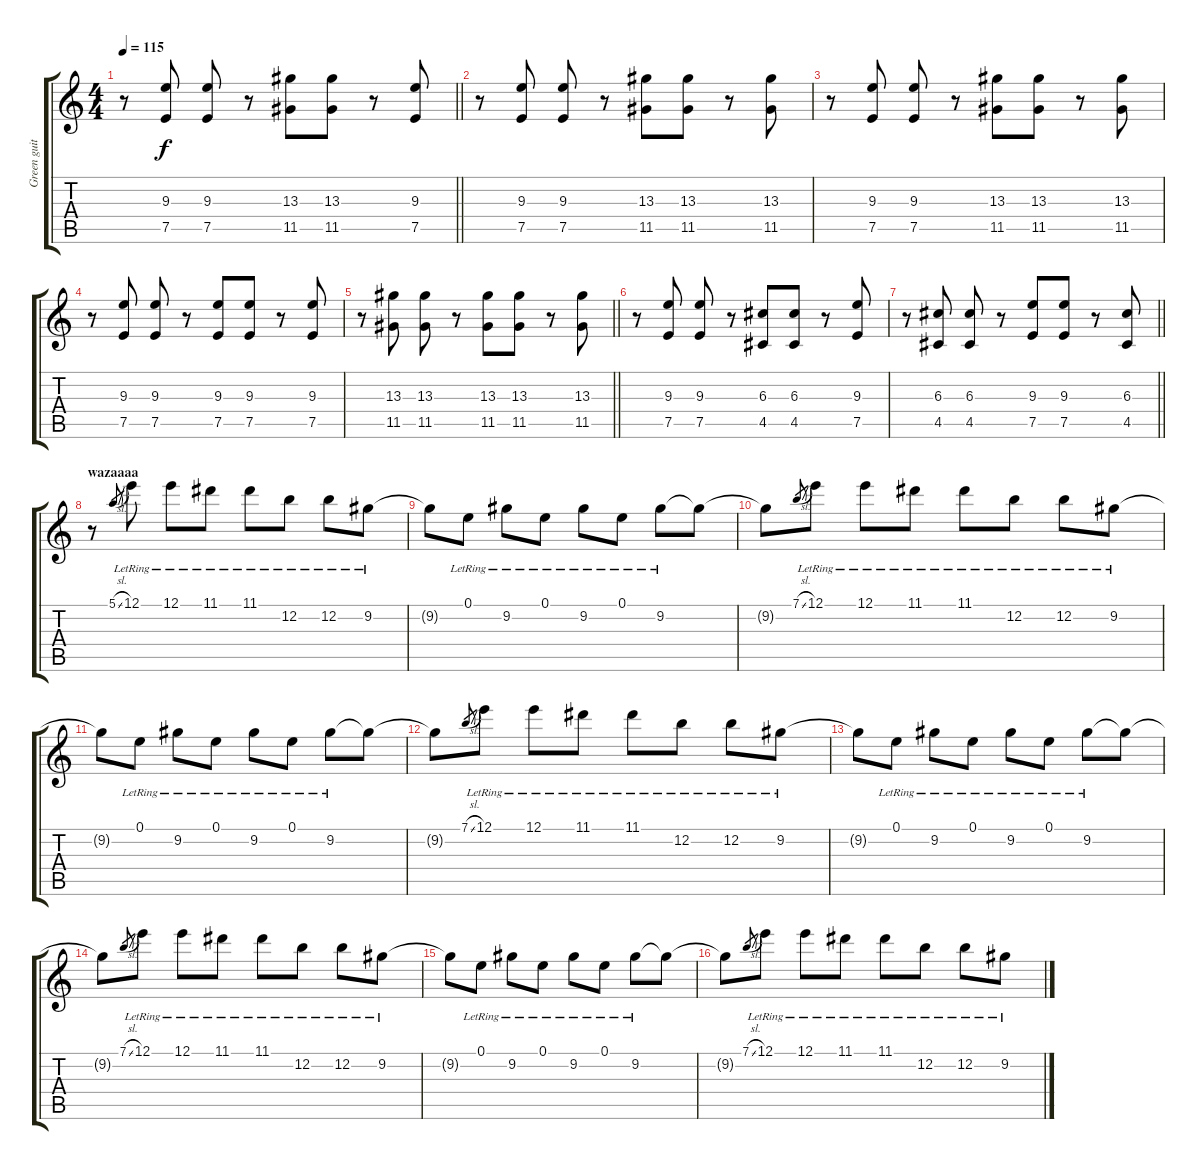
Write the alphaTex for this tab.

\track ("Green guitar" "Green guit") {instrument electricguitarclean}
\staff {score tabs}
\tuning (E4 B3 G3 D3 A2 E2) {hide}
\ts (4 4)
\tempo 115
\clef g2
\barLineRight lightlight
\ks c
r.8{dy f} (9.3 7.5).8 (9.3 7.5).8 r.8 (13.3 11.5).8 (13.3 11.5).8 r.8 (9.3 7.5).8 |
\section ("" "")
r.8 (9.3 7.5).8 (9.3 7.5).8 r.8 (13.3 11.5).8 (13.3 11.5).8 r.8 (13.3 11.5).8 |
r.8 (9.3 7.5).8 (9.3 7.5).8 r.8 (13.3 11.5).8 (13.3 11.5).8 r.8 (13.3 11.5).8 |
r.8 (9.3 7.5).8 (9.3 7.5).8 r.8 (9.3 7.5).8 (9.3 7.5).8 r.8 (9.3 7.5).8 |
\barLineRight lightlight
r.8 (13.3 11.5).8 (13.3 11.5).8 r.8 (13.3 11.5).8 (13.3 11.5).8 r.8 (13.3 11.5).8 |
\section ("" "")
r.8 (9.3 7.5).8 (9.3 7.5).8 r.8 (6.3 4.5).8 (6.3 4.5).8 r.8 (9.3 7.5).8 |
\barLineRight lightlight
r.8 (6.3 4.5).8 (6.3 4.5).8 r.8 (9.3 7.5).8 (9.3 7.5).8 r.8 (6.3 4.5).8 |
\section ("" "wazaaaa")
r.8{volume 13 balance 8 instrument distortionguitar} 5.1{sl}.8{gr} 12.1{lr}.8 12.1{lr}.8 11.1{lr}.8 11.1{lr}.8 12.2{lr}.8 12.2{lr}.8 9.2{lr}.8 |
9.2{t}.8 0.1{lr}.8 9.2{lr}.8 0.1{lr}.8 9.2{lr}.8 0.1{lr}.8 9.2{lr}.8 9.2{t}.8 |
9.2{t}.8 7.1{sl}.8{gr} 12.1{lr}.8 12.1{lr}.8 11.1{lr}.8 11.1{lr}.8 12.2{lr}.8 12.2{lr}.8 9.2{lr}.8 |
9.2{t}.8 0.1{lr}.8 9.2{lr}.8 0.1{lr}.8 9.2{lr}.8 0.1{lr}.8 9.2{lr}.8 9.2{t}.8 |
9.2{t}.8 7.1{sl}.8{gr} 12.1{lr}.8 12.1{lr}.8 11.1{lr}.8 11.1{lr}.8 12.2{lr}.8 12.2{lr}.8 9.2{lr}.8 |
9.2{t}.8 0.1{lr}.8 9.2{lr}.8 0.1{lr}.8 9.2{lr}.8 0.1{lr}.8 9.2{lr}.8 9.2{t}.8 |
9.2{t}.8 7.1{sl}.8{gr} 12.1{lr}.8 12.1{lr}.8 11.1{lr}.8 11.1{lr}.8 12.2{lr}.8 12.2{lr}.8 9.2{lr}.8 |
9.2{t}.8 0.1{lr}.8 9.2{lr}.8 0.1{lr}.8 9.2{lr}.8 0.1{lr}.8 9.2{lr}.8 9.2{t}.8 |
9.2{t}.8 7.1{sl}.8{gr} 12.1{lr}.8 12.1{lr}.8 11.1{lr}.8 11.1{lr}.8 12.2{lr}.8 12.2{lr}.8 9.2{lr}.8
